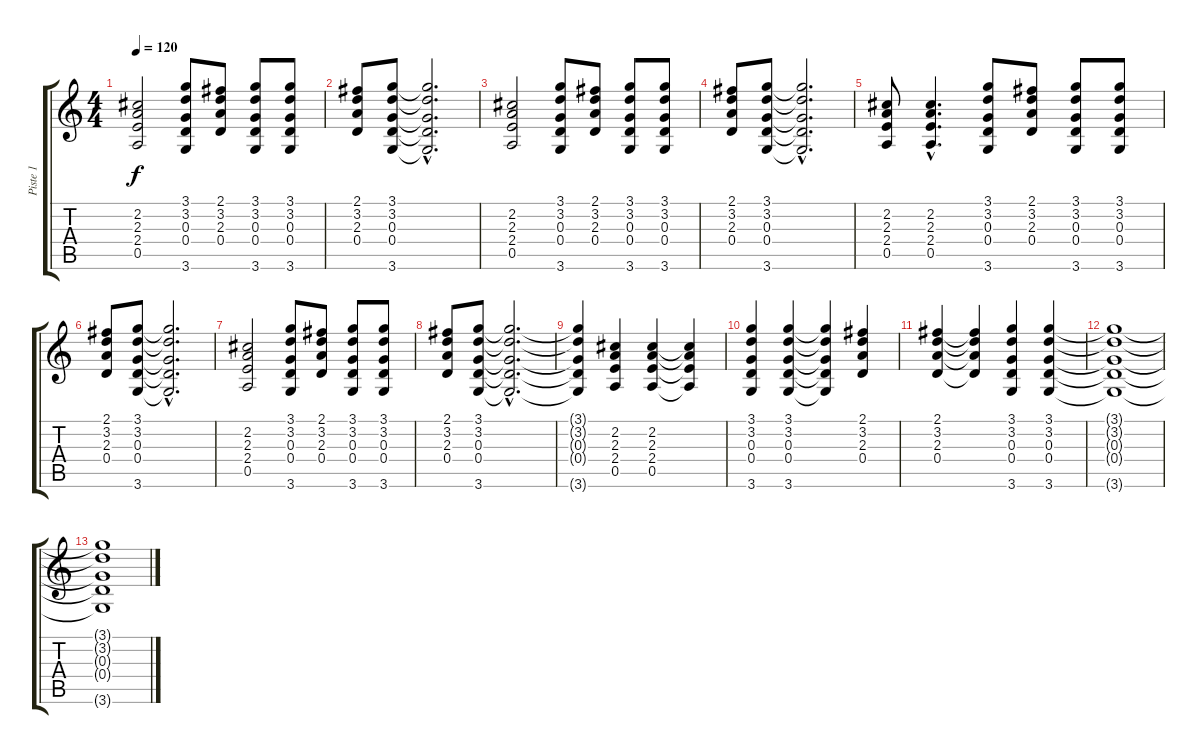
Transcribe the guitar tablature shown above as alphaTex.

\track ("Piste 1" "Piste 1") {instrument overdrivenguitar}
\staff {score tabs}
\tuning (E4 B3 G3 D3 A2 E2) {hide}
\ts (4 4)
\tempo 120
\clef g2
\ks c
(2.2 2.3 2.4 0.5).2{dy f} (3.1 3.2 0.3 0.4 3.6).8 (2.1 3.2 2.3 0.4).8 (3.1 3.2 0.3 0.4 3.6).8 (3.1 3.2 0.3 0.4 3.6).8 |
(2.1 3.2 2.3 0.4).8 (3.1 3.2 0.3 0.4 3.6).8 (3.1{hac t} 3.2{hac t} 0.3{hac t} 0.4{hac t} 3.6{hac t}).2{d} |
(2.2 2.3 2.4 0.5).2 (3.1 3.2 0.3 0.4 3.6).8 (2.1 3.2 2.3 0.4).8 (3.1 3.2 0.3 0.4 3.6).8 (3.1 3.2 0.3 0.4 3.6).8 |
(2.1 3.2 2.3 0.4).8 (3.1 3.2 0.3 0.4 3.6).8 (3.1{hac t} 3.2{hac t} 0.3{hac t} 0.4{hac t} 3.6{hac t}).2{d} |
(2.2 2.3 2.4 0.5).8 (2.2{hac} 2.3{hac} 2.4{hac} 0.5{hac}).4{d} (3.1 3.2 0.3 0.4 3.6).8 (2.1 3.2 2.3 0.4).8 (3.1 3.2 0.3 0.4 3.6).8 (3.1 3.2 0.3 0.4 3.6).8 |
(2.1 3.2 2.3 0.4).8 (3.1 3.2 0.3 0.4 3.6).8 (3.1{hac t} 3.2{hac t} 0.3{hac t} 0.4{hac t} 3.6{hac t}).2{d} |
(2.2 2.3 2.4 0.5).2 (3.1 3.2 0.3 0.4 3.6).8 (2.1 3.2 2.3 0.4).8 (3.1 3.2 0.3 0.4 3.6).8 (3.1 3.2 0.3 0.4 3.6).8 |
(2.1 3.2 2.3 0.4).8 (3.1 3.2 0.3 0.4 3.6).8 (3.1{hac t} 3.2{hac t} 0.3{hac t} 0.4{hac t} 3.6{hac t}).2{d} |
(3.1{t} 3.2{t} 0.3{t} 0.4{t} 3.6{t}).4 (2.2 2.3 2.4 0.5).4 (2.2 2.3 2.4 0.5).4 (2.2{t} 2.3{t} 2.4{t} 0.5{t}).4 |
(3.1 3.2 0.3 0.4 3.6).4 (3.1 3.2 0.3 0.4 3.6).4 (3.1{t} 3.2{t} 0.3{t} 0.4{t} 3.6{t}).4 (2.1 3.2 2.3 0.4).4 |
(2.1 3.2 2.3 0.4).4 (2.1{t} 3.2{t} 2.3{t} 0.4{t}).4 (3.1 3.2 0.3 0.4 3.6).4 (3.1 3.2 0.3 0.4 3.6).4 |
(3.1{t} 3.2{t} 0.3{t} 0.4{t} 3.6{t}).1 |
(3.1{t} 3.2{t} 0.3{t} 0.4{t} 3.6{t}).1
